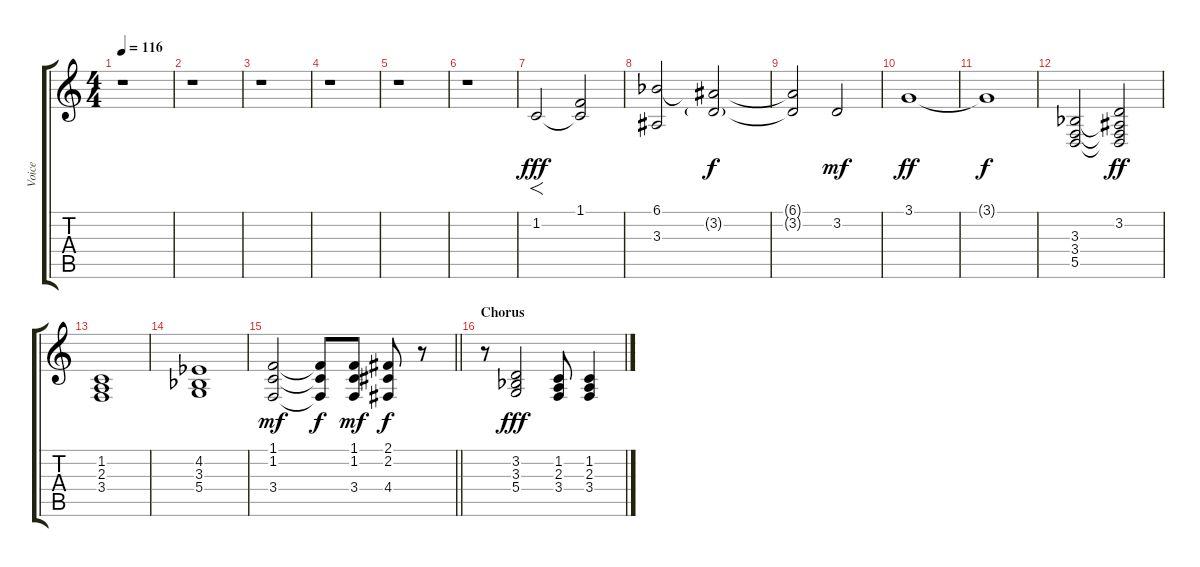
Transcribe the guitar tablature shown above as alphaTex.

\track ("Voice" "Voice") {instrument synthvoice}
\staff {score tabs}
\tuning (E4 B3 G3 D3 A2 E2) {hide}
\ts (4 4)
\tempo 116
\clef g2
\ks c
r.1{dy fff} |
r.1 |
r.1 |
r.1 |
r.1 |
r.1 |
1.2.2{f} (1.1 1.2{t}).2 |
(6.1{acc b} 3.3).2 (6.1{t} 3.2{g}).2{dy f} |
(6.1{t} 3.2{t}).2 3.2.2{dy mf} |
3.1.1{dy ff} |
3.1{t}.1{dy f volume 10} |
(3.3{acc b} 3.4 5.5).2{volume 8} (3.2 3.3{t} 3.4{t} 5.5{t}).2{dy ff} |
(1.2 2.3 3.4).1 |
(4.2{acc b} 3.3{acc b} 5.4).1 |
\barLineRight lightlight
(1.1 1.2 3.4).2{dy mf} (1.1{t} 1.2{t} 3.4{t}).8{dy f} (1.1 1.2 3.4).8{dy mf} (2.1 2.2 4.4).8{dy f} r.8 |
\section ("" "Chorus")
r.8 (3.2 3.3{acc b} 5.4).2{dy fff volume 7} (1.2 2.3 3.4).8 (1.2 2.3 3.4).4
